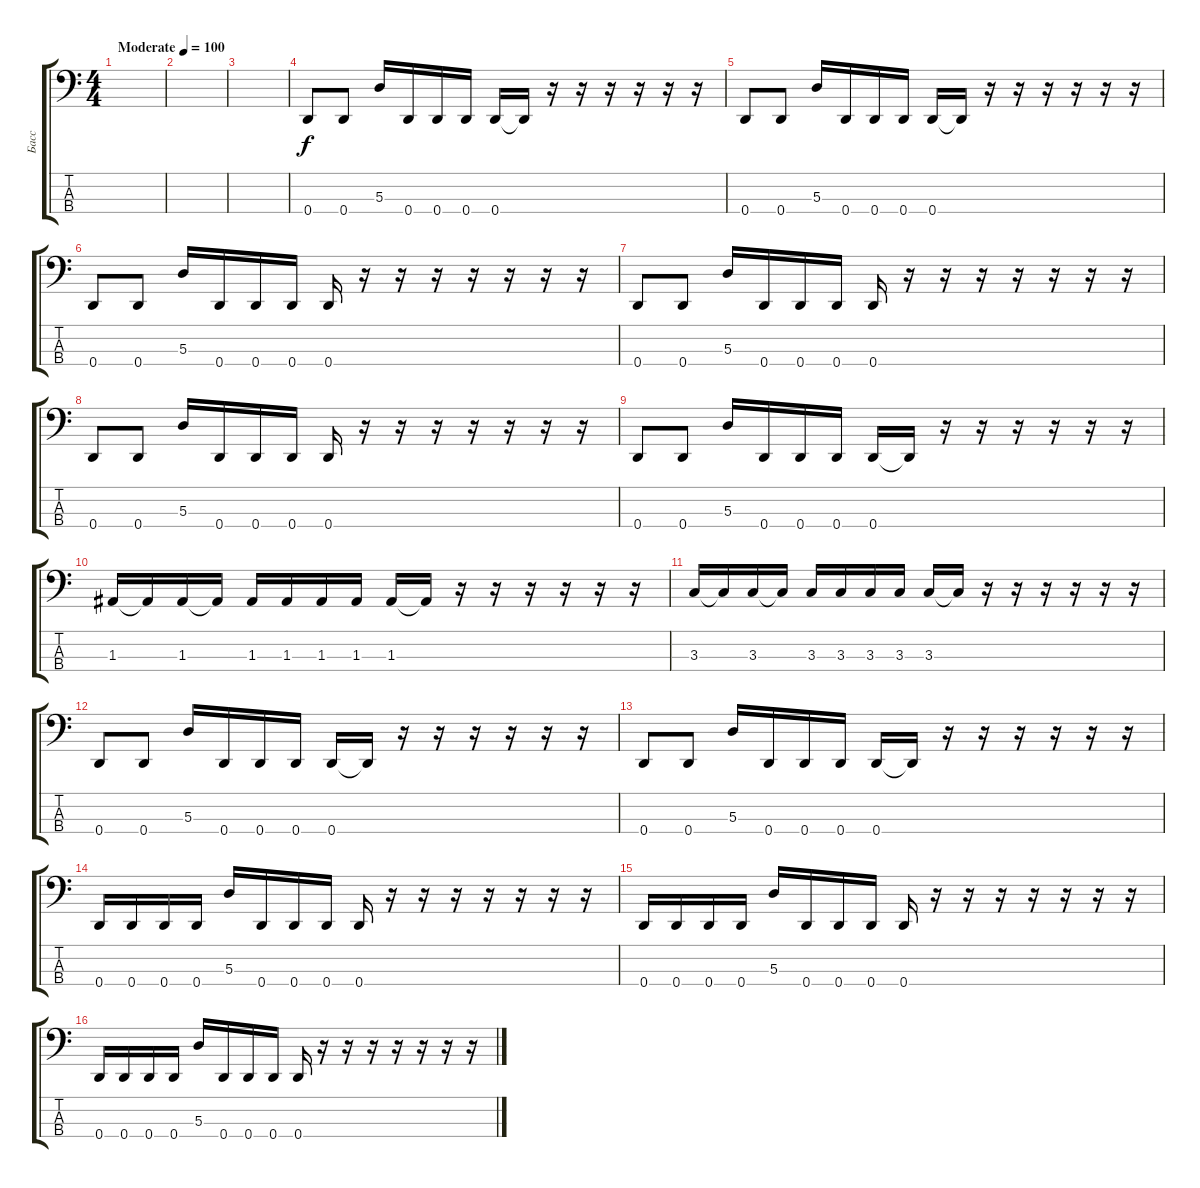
\track ("Басс" "Басс") {instrument electricbassfinger}
\staff {score tabs}
\tuning (G2 D2 A1 D1) {hide}
\ts (4 4)
\tempo (100 "Moderate")
\clef f4
\ks c
|
|
|
0.4.8 0.4.8 5.3.16 0.4.16 0.4.16 0.4.16 0.4.16 0.4{t}.16 r.16 r.16 r.16 r.16 r.16 r.16 |
0.4.8 0.4.8 5.3.16 0.4.16 0.4.16 0.4.16 0.4.16 0.4{t}.16 r.16 r.16 r.16 r.16 r.16 r.16 |
0.4.8 0.4.8 5.3.16 0.4.16 0.4.16 0.4.16 0.4.16 r.16 r.16 r.16 r.16 r.16 r.16 r.16 |
0.4.8 0.4.8 5.3.16 0.4.16 0.4.16 0.4.16 0.4.16 r.16 r.16 r.16 r.16 r.16 r.16 r.16 |
0.4.8 0.4.8 5.3.16 0.4.16 0.4.16 0.4.16 0.4.16 r.16 r.16 r.16 r.16 r.16 r.16 r.16 |
0.4.8 0.4.8 5.3.16 0.4.16 0.4.16 0.4.16 0.4.16 0.4{t}.16 r.16 r.16 r.16 r.16 r.16 r.16 |
1.3.16 1.3{t}.16 1.3.16 1.3{t}.16 1.3.16 1.3.16 1.3.16 1.3.16 1.3.16 1.3{t}.16 r.16 r.16 r.16 r.16 r.16 r.16 |
3.3.16 3.3{t}.16 3.3.16 3.3{t}.16 3.3.16 3.3.16 3.3.16 3.3.16 3.3.16 3.3{t}.16 r.16 r.16 r.16 r.16 r.16 r.16 |
0.4.8 0.4.8 5.3.16 0.4.16 0.4.16 0.4.16 0.4.16 0.4{t}.16 r.16 r.16 r.16 r.16 r.16 r.16 |
0.4.8 0.4.8 5.3.16 0.4.16 0.4.16 0.4.16 0.4.16 0.4{t}.16 r.16 r.16 r.16 r.16 r.16 r.16 |
0.4.16 0.4.16 0.4.16 0.4.16 5.3.16 0.4.16 0.4.16 0.4.16 0.4.16 r.16 r.16 r.16 r.16 r.16 r.16 r.16 |
0.4.16 0.4.16 0.4.16 0.4.16 5.3.16 0.4.16 0.4.16 0.4.16 0.4.16 r.16 r.16 r.16 r.16 r.16 r.16 r.16 |
0.4.16 0.4.16 0.4.16 0.4.16 5.3.16 0.4.16 0.4.16 0.4.16 0.4.16 r.16 r.16 r.16 r.16 r.16 r.16 r.16
